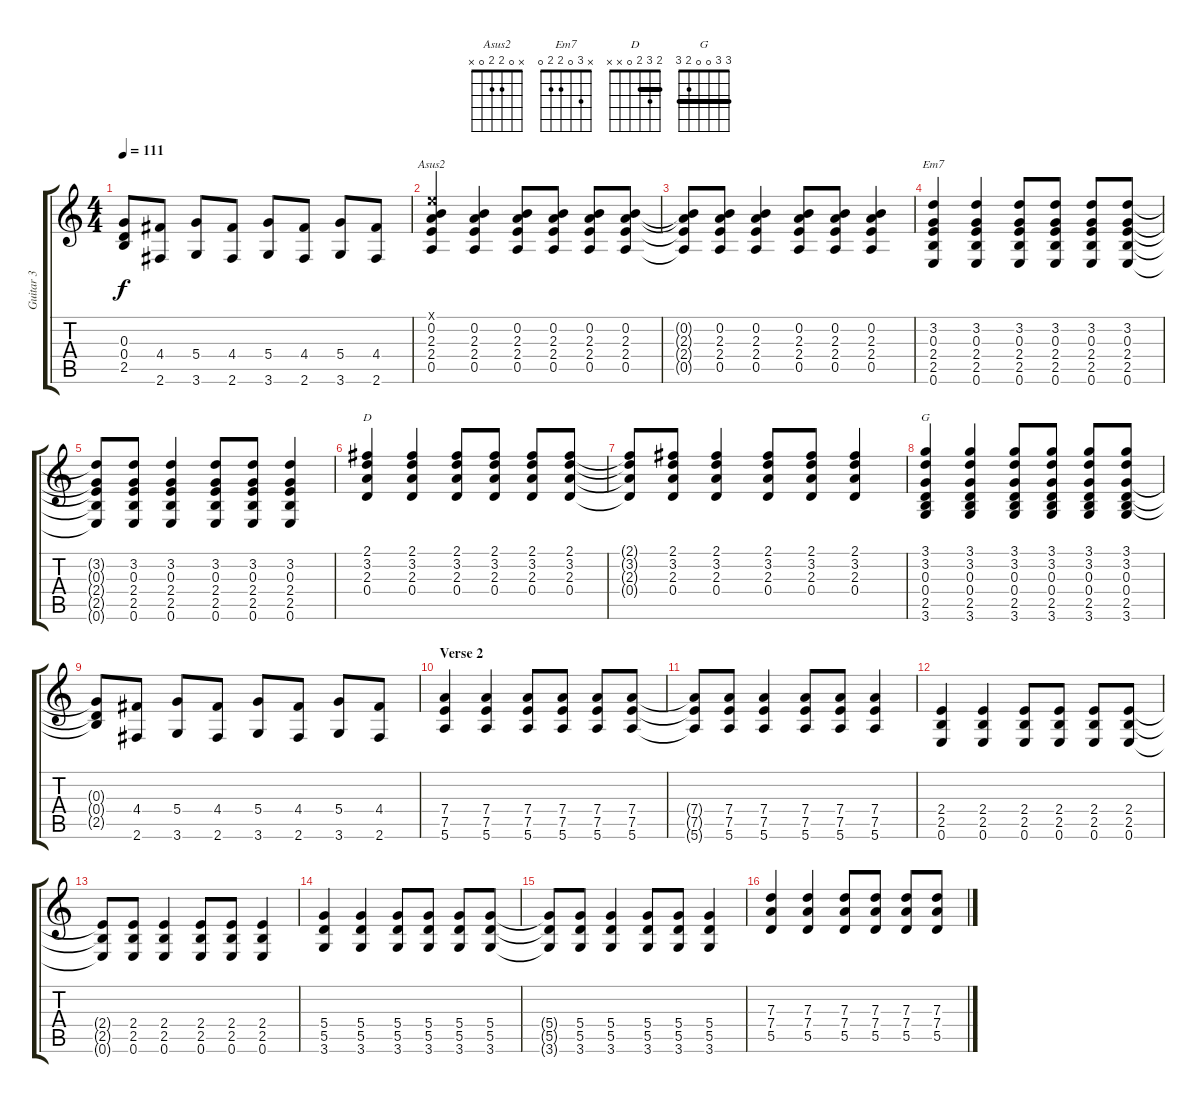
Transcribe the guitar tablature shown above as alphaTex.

\track ("Guitar 3" "Guitar 3") {instrument overdrivenguitar}
\staff {score tabs}
\tuning (E4 B3 G3 D3 A2 E2) {hide}
\chord ("Asus2" x 0 2 2 0 x)
\chord ("Em7" x 3 0 2 2 0)
\chord ("D" 2 3 2 0 x x) {barre 2}
\chord ("G" 3 3 0 0 2 3) {barre 3}
\ts (4 4)
\tempo 111
\clef g2
\ks c
(0.3{t} 0.4{t} 2.5{t}).8{dy f} (4.4 2.6).8 (5.4 3.6).8 (4.4 2.6).8 (5.4 3.6).8 (4.4 2.6).8 (5.4 3.6).8 (4.4 2.6).8 |
(0.1{x} 0.2 2.3 2.4 0.5).4{ch "Asus2"} (0.2 2.3 2.4 0.5).4 (0.2 2.3 2.4 0.5).8 (0.2 2.3 2.4 0.5).8 (0.2 2.3 2.4 0.5).8 (0.2 2.3 2.4 0.5).8 |
(0.2{t} 2.3{t} 2.4{t} 0.5{t}).8 (0.2 2.3 2.4 0.5).8 (0.2 2.3 2.4 0.5).4 (0.2 2.3 2.4 0.5).8 (0.2 2.3 2.4 0.5).8 (0.2 2.3 2.4 0.5).4 |
(3.2 0.3 2.4 2.5 0.6).4{ch "Em7"} (3.2 0.3 2.4 2.5 0.6).4 (3.2 0.3 2.4 2.5 0.6).8 (3.2 0.3 2.4 2.5 0.6).8 (3.2 0.3 2.4 2.5 0.6).8 (3.2 0.3 2.4 2.5 0.6).8 |
(3.2{t} 0.3{t} 2.4{t} 2.5{t} 0.6{t}).8 (3.2 0.3 2.4 2.5 0.6).8 (3.2 0.3 2.4 2.5 0.6).4 (3.2 0.3 2.4 2.5 0.6).8 (3.2 0.3 2.4 2.5 0.6).8 (3.2 0.3 2.4 2.5 0.6).4 |
(2.1 3.2 2.3 0.4).4{ch "D"} (2.1 3.2 2.3 0.4).4 (2.1 3.2 2.3 0.4).8 (2.1 3.2 2.3 0.4).8 (2.1 3.2 2.3 0.4).8 (2.1 3.2 2.3 0.4).8 |
(2.1{t} 3.2{t} 2.3{t} 0.4{t}).8 (2.1 3.2 2.3 0.4).8 (2.1 3.2 2.3 0.4).4 (2.1 3.2 2.3 0.4).8 (2.1 3.2 2.3 0.4).8 (2.1 3.2 2.3 0.4).4 |
(3.1 3.2 0.3 0.4 2.5 3.6).4{ch "G"} (3.1 3.2 0.3 0.4 2.5 3.6).4 (3.1 3.2 0.3 0.4 2.5 3.6).8 (3.1 3.2 0.3 0.4 2.5 3.6).8 (3.1 3.2 0.3 0.4 2.5 3.6).8 (3.1 3.2 0.3 0.4 2.5 3.6).8 |
(0.3{t} 0.4{t} 2.5{t}).8 (4.4 2.6).8 (5.4 3.6).8 (4.4 2.6).8 (5.4 3.6).8 (4.4 2.6).8 (5.4 3.6).8 (4.4 2.6).8 |
\section ("" "Verse 2")
(7.4 7.5 5.6).4 (7.4 7.5 5.6).4 (7.4 7.5 5.6).8 (7.4 7.5 5.6).8 (7.4 7.5 5.6).8 (7.4 7.5 5.6).8 |
(7.4{t} 7.5{t} 5.6{t}).8 (7.4 7.5 5.6).8 (7.4 7.5 5.6).4 (7.4 7.5 5.6).8 (7.4 7.5 5.6).8 (7.4 7.5 5.6).4 |
(2.4 2.5 0.6).4 (2.4 2.5 0.6).4 (2.4 2.5 0.6).8 (2.4 2.5 0.6).8 (2.4 2.5 0.6).8 (2.4 2.5 0.6).8 |
(2.4{t} 2.5{t} 0.6{t}).8 (2.4 2.5 0.6).8 (2.4 2.5 0.6).4 (2.4 2.5 0.6).8 (2.4 2.5 0.6).8 (2.4 2.5 0.6).4 |
(5.4 5.5 3.6).4 (5.4 5.5 3.6).4 (5.4 5.5 3.6).8 (5.4 5.5 3.6).8 (5.4 5.5 3.6).8 (5.4 5.5 3.6).8 |
(5.4{t} 5.5{t} 3.6{t}).8 (5.4 5.5 3.6).8 (5.4 5.5 3.6).4 (5.4 5.5 3.6).8 (5.4 5.5 3.6).8 (5.4 5.5 3.6).4 |
(7.3 7.4 5.5).4 (7.3 7.4 5.5).4 (7.3 7.4 5.5).8 (7.3 7.4 5.5).8 (7.3 7.4 5.5).8 (7.3 7.4 5.5).8
